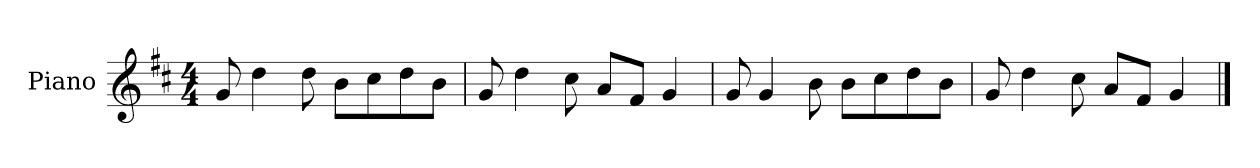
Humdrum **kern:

**kern
*part1
*staff1
*I"Piano
*I'P-no
*clefG2
*k[f#c#]
*M4/4
*MM90
=1
8g/
4dd\
8dd\
8b\L
8cc#\
8dd\
8b\J
=2
8g/
4dd\
8cc#\
8a/L
8f#/J
4g/
=3
8g/
4g/
8b\
8b\L
8cc#\
8dd\
8b\J
=4
8g/
4dd\
8cc#\
8a/L
8f#/J
4g/
==
*-
